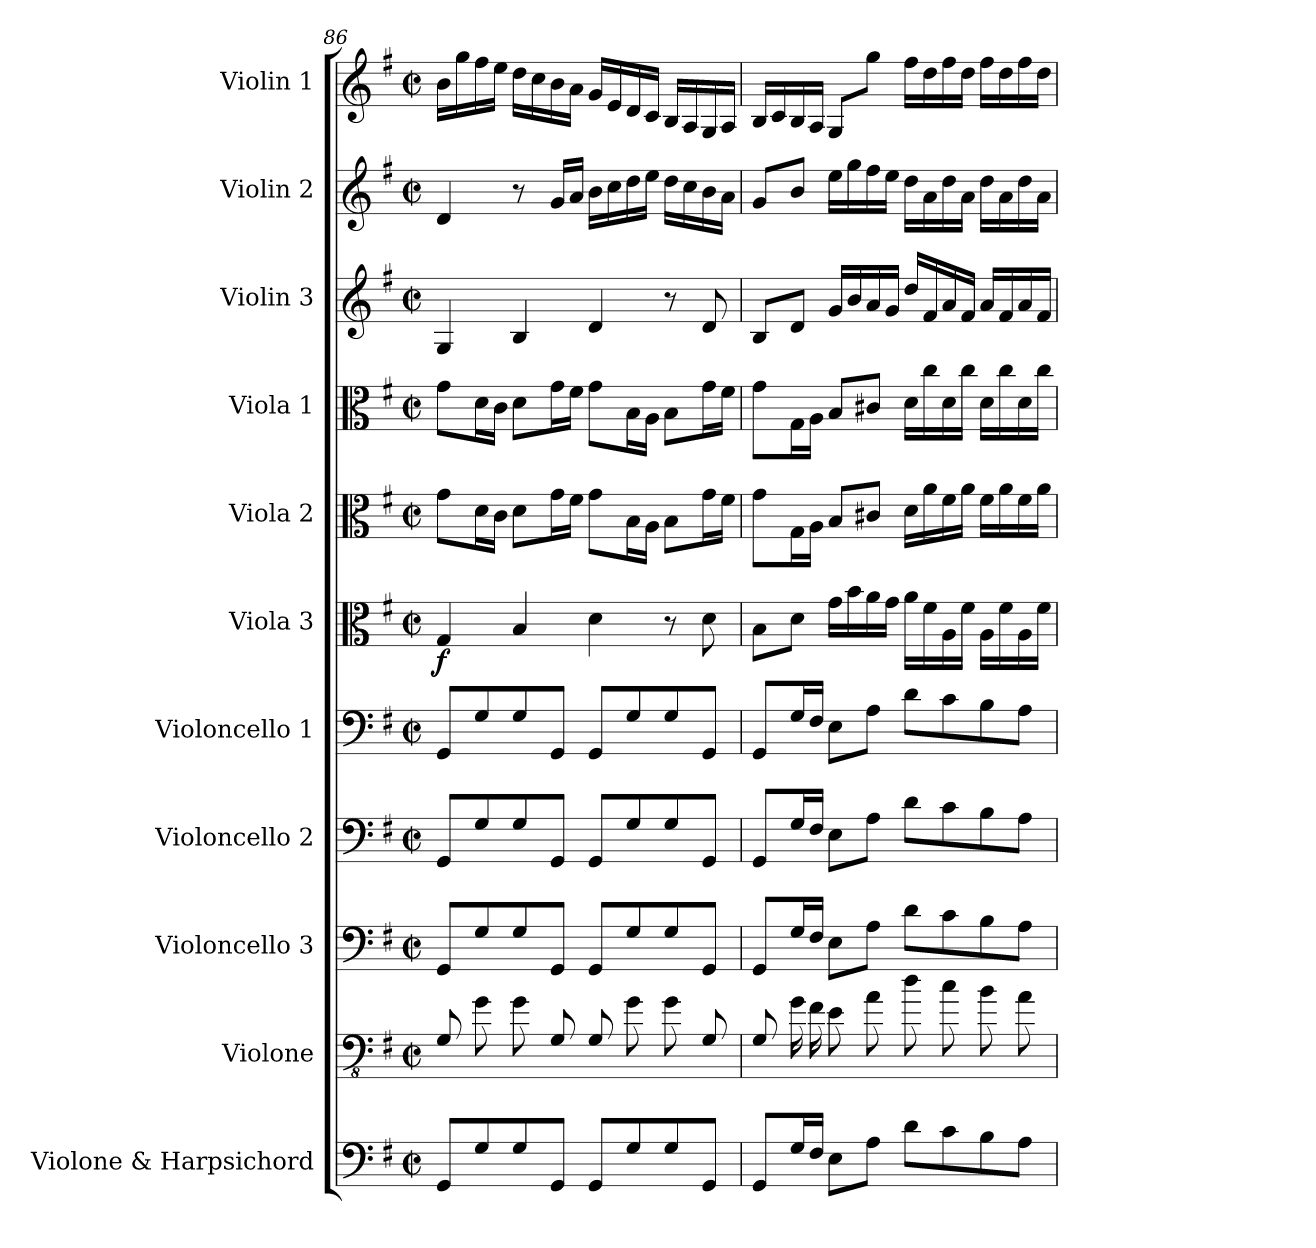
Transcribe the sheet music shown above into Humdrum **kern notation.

**kern	**kern	**kern	**kern	**kern	**kern	**dynam	**kern	**kern	**kern	**kern	**kern
*part11	*part10	*part9	*part8	*part7	*part6	*part6	*part5	*part4	*part3	*part2	*part1
*staff11	*staff10	*staff9	*staff8	*staff7	*staff6	*staff6	*staff5	*staff4	*staff3	*staff2	*staff1
*I"Violone &amp; Harpsichord	*I"Violone	*I"Violoncello 3	*I"Violoncello 2	*I"Violoncello 1	*I"Viola 3	*	*I"Viola 2	*I"Viola 1	*I"Violin 3	*I"Violin 2	*I"Violin 1
*I'Vne. &amp; Hch.	*I'Vne.	*I'Vc. 3	*I'Vc. 2	*I'Vc. 1	*I'Vla. 3	*	*I'Vla. 2	*I'Vla. 1	*I'Vln. 3	*I'Vln. 2	*I'Vln. 1
*clefF4	*clefFv4	*clefF4	*clefF4	*clefF4	*clefC3	*	*clefC3	*clefC3	*clefG2	*clefG2	*clefG2
*	*ITrd7c12	*	*	*	*	*	*	*	*	*	*
*k[f#]	*k[f#]	*k[f#]	*k[f#]	*k[f#]	*k[f#]	*	*k[f#]	*k[f#]	*k[f#]	*k[f#]	*k[f#]
*M4/4	*M4/4	*M4/4	*M4/4	*M4/4	*M4/4	*	*M4/4	*M4/4	*M4/4	*M4/4	*M4/4
*met(c|)	*met(c|)	*met(c|)	*met(c|)	*met(c|)	*met(c|)	*	*met(c|)	*met(c|)	*met(c|)	*met(c|)	*met(c|)
=86	=86	=86	=86	=86	=86	=86	=86	=86	=86	=86	=86
!	!	!	!	!	!	!LO:DY:b	!	!	!	!	!
8GG/L	8GGG/	8GG/L	8GG/L	8GG/L	4G/	f	8g\L	8g\L	4G/	4d/	16b\LL
.	.	.	.	.	.	.	.	.	.	.	16gg\
8G/	8GG\	8G/	8G/	8G/	.	.	16d\L	16d\L	.	.	16ff#\
.	.	.	.	.	.	.	16c\JJ	16c\JJ	.	.	16ee\JJ
8G/	8GG\	8G/	8G/	8G/	4B/	.	8d\L	8d\L	4B/	8r	16dd\LL
.	.	.	.	.	.	.	.	.	.	.	16cc\
8GG/J	8GGG/	8GG/J	8GG/J	8GG/J	.	.	16g\L	16g\L	.	16g/LL	16b\
.	.	.	.	.	.	.	16f#\JJ	16f#\JJ	.	16a/JJ	16a\JJ
8GG/L	8GGG/	8GG/L	8GG/L	8GG/L	4d\	.	8g\L	8g\L	4d/	16b\LL	16g/LL
.	.	.	.	.	.	.	.	.	.	16cc\	16e/
8G/	8GG\	8G/	8G/	8G/	.	.	16B\L	16B\L	.	16dd\	16d/
.	.	.	.	.	.	.	16A\JJ	16A\JJ	.	16ee\JJ	16c/JJ
8G/	8GG\	8G/	8G/	8G/	8r	.	8B\L	8B\L	8r	16dd\LL	16B/LL
.	.	.	.	.	.	.	.	.	.	16cc\	16A/
8GG/J	8GGG/	8GG/J	8GG/J	8GG/J	8d\	.	16g\L	16g\L	8d/	16b\	16G/
.	.	.	.	.	.	.	16f#\JJ	16f#\JJ	.	16a\JJ	16A/JJ
!!LO:PB:g=z
=87	=87	=87	=87	=87	=87	=87	=87	=87	=87	=87	=87
8GG/L	8GGG/	8GG/L	8GG/L	8GG/L	8B\L	.	8g\L	8g\L	8B/L	8g/L	16B/LL
.	.	.	.	.	.	.	.	.	.	.	16c/
16G/L	16GG\	16G/L	16G/L	16G/L	8d\J	.	16G\L	16G\L	8d/J	8b/J	16B/
16F#/JJ	16FF#\	16F#/JJ	16F#/JJ	16F#/JJ	.	.	16A\JJ	16A\JJ	.	.	16A/JJ
8E\L	8EE\	8E\L	8E\L	8E\L	16g\LL	.	8B/L	8B/L	16g/LL	16ee\LL	8G/L
.	.	.	.	.	16b\	.	.	.	16b/	16gg\	.
8A\J	8AA\	8A\J	8A\J	8A\J	16a\	.	8c#X/J	8c#X/J	16a/	16ff#\	8gg\J
.	.	.	.	.	16g\JJ	.	.	.	16g/JJ	16ee\JJ	.
8d\L	8D\	8d\L	8d\L	8d\L	16a\LL	.	16d\LL	16d\LL	16dd/LL	16dd\LL	16ff#\LL
.	.	.	.	.	16f#\	.	16a\	16cc\	16f#/	16a\	16dd\
8c\	8C\	8c\	8c\	8c\	16A\	.	16f#\	16d\	16a/	16dd\	16ff#\
.	.	.	.	.	16f#\JJ	.	16a\JJ	16cc\JJ	16f#/JJ	16a\JJ	16dd\JJ
8B\	8BB\	8B\	8B\	8B\	16A\LL	.	16f#\LL	16d\LL	16a/LL	16dd\LL	16ff#\LL
.	.	.	.	.	16f#\	.	16a\	16cc\	16f#/	16a\	16dd\
8A\J	8AA\	8A\J	8A\J	8A\J	16A\	.	16f#\	16d\	16a/	16dd\	16ff#\
.	.	.	.	.	16f#\JJ	.	16a\JJ	16cc\JJ	16f#/JJ	16a\JJ	16dd\JJ
=	=	=	=	=	=	=	=	=	=	=	=
*-	*-	*-	*-	*-	*-	*-	*-	*-	*-	*-	*-
